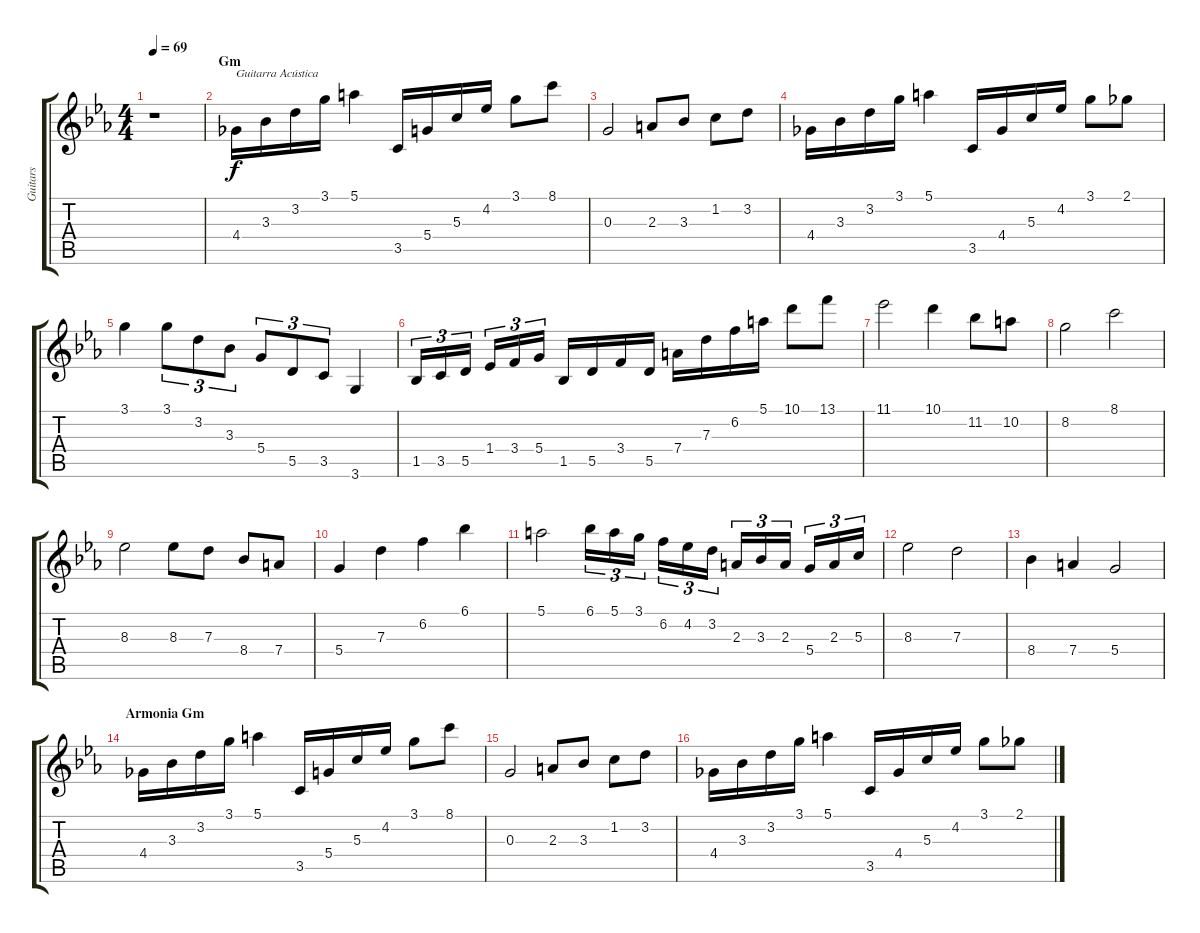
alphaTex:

\track ("Guitars" "Guitars") {instrument overdrivenguitar}
\staff {score tabs}
\tuning (E4 B3 G3 D3 A2 E2) {hide}
\ts (4 4)
\tempo 69
\clef g2
\ks cminor
r.1{dy f} |
\section ("" "Gm")
4.4.16{txt "Guitarra Acústica" volume 6 instrument acousticguitarnylon} 3.3.16 3.2.16 3.1.16 5.1.4 3.5.16 5.4.16 5.3.16 4.2.16 3.1.8 8.1.8 |
0.3.2 2.3.8 3.3.8 1.2.8 3.2.8 |
4.4.16 3.3.16 3.2.16 3.1.16 5.1.4 3.5.16 4.4.16 5.3.16 4.2.16 3.1.8 2.1.8 |
3.1.4 3.1.8{tu (3 2)} 3.2.8{tu (3 2)} 3.3.8{tu (3 2)} 5.4.8{tu (3 2)} 5.5.8{tu (3 2)} 3.5.8{tu (3 2)} 3.6.4 |
1.5.16{tu (3 2)} 3.5.16{tu (3 2)} 5.5.16{tu (3 2)} 1.4.16{tu (3 2)} 3.4.16{tu (3 2)} 5.4.16{tu (3 2)} 1.5.16 5.5.16 3.4.16 5.5.16 7.4.16 7.3.16 6.2.16 5.1.16 10.1.8 13.1.8 |
11.1.2 10.1.4 11.2.8 10.2.8 |
8.2.2 8.1.2 |
8.3.2 8.3.8 7.3.8 8.4.8 7.4.8 |
5.4.4 7.3.4 6.2.4 6.1.4 |
5.1.2 6.1.16{tu (3 2)} 5.1.16{tu (3 2)} 3.1.16{tu (3 2)} 6.2.16{tu (3 2)} 4.2.16{tu (3 2)} 3.2.16{tu (3 2)} 2.3.16{tu (3 2)} 3.3.16{tu (3 2)} 2.3.16{tu (3 2)} 5.4.16{tu (3 2)} 2.3.16{tu (3 2)} 5.3.16{tu (3 2)} |
8.3.2 7.3.2 |
8.4.4 7.4.4 5.4.2 |
\section ("" "Armonia Gm")
4.4.16 3.3.16 3.2.16 3.1.16 5.1.4 3.5.16 5.4.16 5.3.16 4.2.16 3.1.8 8.1.8 |
0.3.2 2.3.8 3.3.8 1.2.8 3.2.8 |
4.4.16 3.3.16 3.2.16 3.1.16 5.1.4 3.5.16 4.4.16 5.3.16 4.2.16 3.1.8 2.1.8
